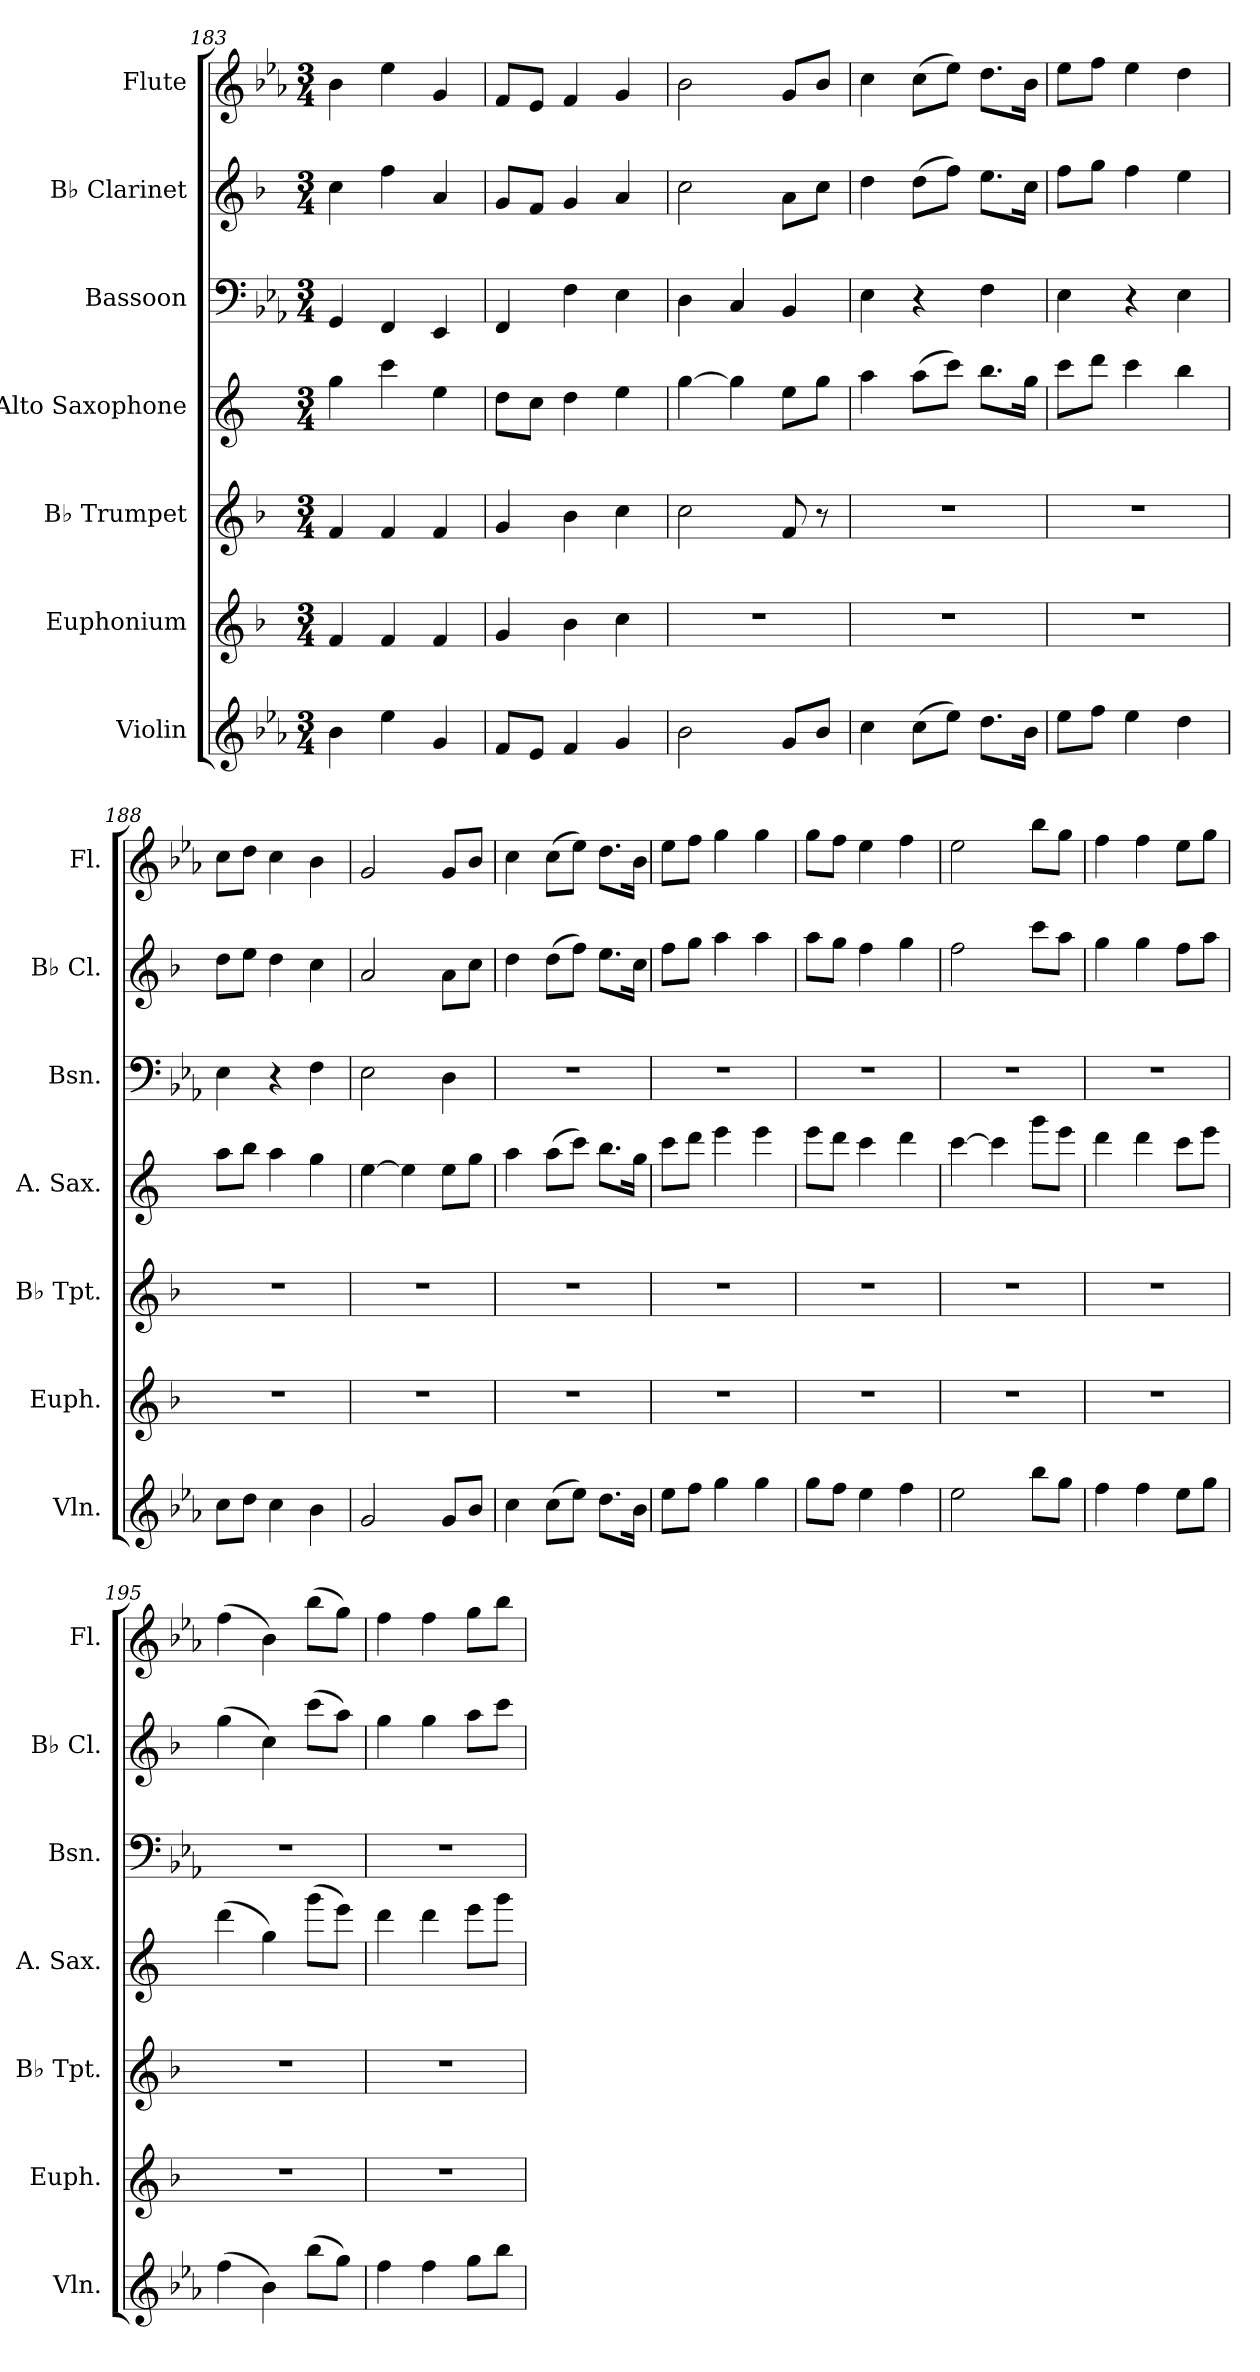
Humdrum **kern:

**kern	**kern	**kern	**kern	**kern	**kern	**kern
*part7	*part6	*part5	*part4	*part3	*part2	*part1
*staff7	*staff6	*staff5	*staff4	*staff3	*staff2	*staff1
*I"Violin	*I"Euphonium	*I"B♭ Trumpet	*I"Alto Saxophone	*I"Bassoon	*I"B♭ Clarinet	*I"Flute
*I'Vln.	*I'Euph.	*I'B♭ Tpt.	*I'A. Sax.	*I'Bsn.	*I'B♭ Cl.	*I'Fl.
*clefG2	*clefG2	*clefG2	*clefG2	*clefF4	*clefG2	*clefG2
*	*	*ITrd1c2	*ITrd5c9	*	*ITrd1c2	*
*k[b-e-a-]	*k[b-]	*k[b-e-a-]	*k[b-e-a-]	*k[b-e-a-]	*k[b-e-a-]	*k[b-e-a-]
*M3/4	*M3/4	*M3/4	*M3/4	*M3/4	*M3/4	*M3/4
=183	=183	=183	=183	=183	=183	=183
4b-\	4f/	4e-/	4b-\	4GG/	4b-\	4b-\
4ee-\	4f/	4e-/	4ee-\	4FF/	4ee-\	4ee-\
4g/	4f/	4e-/	4g\	4EE-/	4g/	4g/
=184	=184	=184	=184	=184	=184	=184
8f/L	4g/	4f/	8f\L	4FF/	8f/L	8f/L
8e-/J	.	.	8e-\J	.	8e-/J	8e-/J
4f/	4b-\	4a-\	4f\	4F\	4f/	4f/
4g/	4cc\	4b-\	4g\	4E-\	4g/	4g/
=185	=185	=185	=185	=185	=185	=185
2b-\	2.r	2b-\	[4b-\	4D\	2b-\	2b-\
.	.	.	4b-\]	4C/	.	.
8g/L	.	8e-/	8g\L	4BB-/	8g\L	8g/L
8b-/J	.	8r	8b-\J	.	8b-\J	8b-/J
=186	=186	=186	=186	=186	=186	=186
4cc\	2.r	2.r	4cc\	4E-\	4cc\	4cc\
(8cc\L	.	.	(8cc\L	4r	(8cc\L	(8cc\L
8ee-\J)	.	.	8ee-\J)	.	8ee-\J)	8ee-\J)
8.dd\L	.	.	8.dd\L	4F\	8.dd\L	8.dd\L
16b-\Jk	.	.	16b-\Jk	.	16b-\Jk	16b-\Jk
!!LO:PB:g=z
=187	=187	=187	=187	=187	=187	=187
8ee-\L	2.r	2.r	8ee-\L	4E-\	8ee-\L	8ee-\L
8ff\J	.	.	8ff\J	.	8ff\J	8ff\J
4ee-\	.	.	4ee-\	4r	4ee-\	4ee-\
4dd\	.	.	4dd\	4E-\	4dd\	4dd\
=188	=188	=188	=188	=188	=188	=188
8cc\L	2.r	2.r	8cc\L	4E-\	8cc\L	8cc\L
8dd\J	.	.	8dd\J	.	8dd\J	8dd\J
4cc\	.	.	4cc\	4r	4cc\	4cc\
4b-\	.	.	4b-\	4F\	4b-\	4b-\
=189	=189	=189	=189	=189	=189	=189
2g/	2.r	2.r	[4g\	2E-\	2g/	2g/
.	.	.	4g\]	.	.	.
8g/L	.	.	8g\L	4D\	8g\L	8g/L
8b-/J	.	.	8b-\J	.	8b-\J	8b-/J
=190	=190	=190	=190	=190	=190	=190
4cc\	2.r	2.r	4cc\	2.r	4cc\	4cc\
(8cc\L	.	.	(8cc\L	.	(8cc\L	(8cc\L
8ee-\J)	.	.	8ee-\J)	.	8ee-\J)	8ee-\J)
8.dd\L	.	.	8.dd\L	.	8.dd\L	8.dd\L
16b-\Jk	.	.	16b-\Jk	.	16b-\Jk	16b-\Jk
=191	=191	=191	=191	=191	=191	=191
8ee-\L	2.r	2.r	8ee-\L	2.r	8ee-\L	8ee-\L
8ff\J	.	.	8ff\J	.	8ff\J	8ff\J
4gg\	.	.	4gg\	.	4gg\	4gg\
4gg\	.	.	4gg\	.	4gg\	4gg\
=192	=192	=192	=192	=192	=192	=192
8gg\L	2.r	2.r	8gg\L	2.r	8gg\L	8gg\L
8ff\J	.	.	8ff\J	.	8ff\J	8ff\J
4ee-\	.	.	4ee-\	.	4ee-\	4ee-\
4ff\	.	.	4ff\	.	4ff\	4ff\
!!LO:PB:g=z
=193	=193	=193	=193	=193	=193	=193
2ee-\	2.r	2.r	[4ee-\	2.r	2ee-\	2ee-\
.	.	.	4ee-\]	.	.	.
8bb-\L	.	.	8bb-\L	.	8bb-\L	8bb-\L
8gg\J	.	.	8gg\J	.	8gg\J	8gg\J
=194	=194	=194	=194	=194	=194	=194
4ff\	2.r	2.r	4ff\	2.r	4ff\	4ff\
4ff\	.	.	4ff\	.	4ff\	4ff\
8ee-\L	.	.	8ee-\L	.	8ee-\L	8ee-\L
8gg\J	.	.	8gg\J	.	8gg\J	8gg\J
=195	=195	=195	=195	=195	=195	=195
(4ff\	2.r	2.r	(4ff\	2.r	(4ff\	(4ff\
4b-\)	.	.	4b-\)	.	4b-\)	4b-\)
(8bb-\L	.	.	(8bb-\L	.	(8bb-\L	(8bb-\L
8gg\J)	.	.	8gg\J)	.	8gg\J)	8gg\J)
=196	=196	=196	=196	=196	=196	=196
4ff\	2.r	2.r	4ff\	2.r	4ff\	4ff\
4ff\	.	.	4ff\	.	4ff\	4ff\
8gg\L	.	.	8gg\L	.	8gg\L	8gg\L
8bb-\J	.	.	8bb-\J	.	8bb-\J	8bb-\J
=	=	=	=	=	=	=
*-	*-	*-	*-	*-	*-	*-
